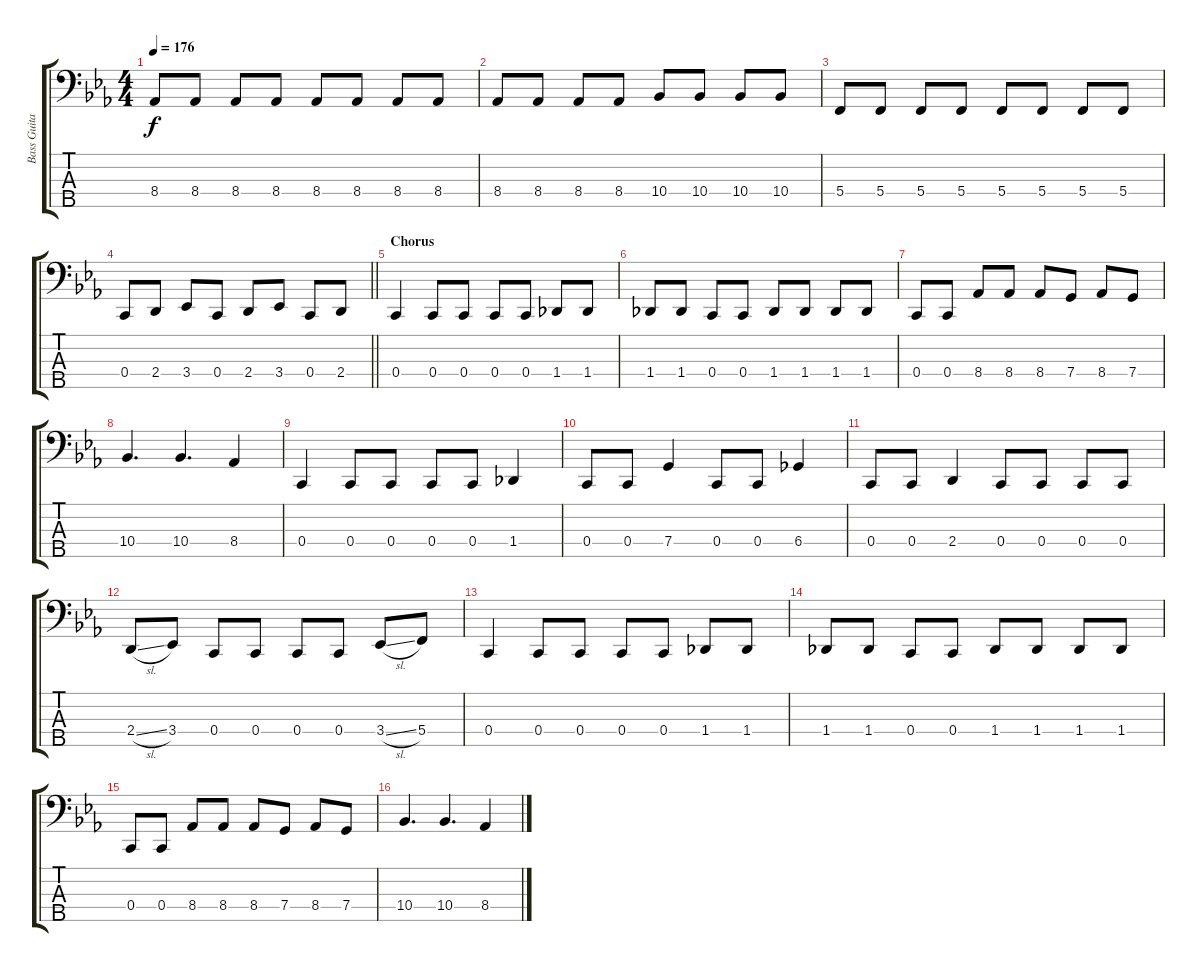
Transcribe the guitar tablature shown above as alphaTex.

\track ("Bass Guitar" "Bass Guita") {instrument electricbasspick}
\staff {score tabs}
\tuning (F2 C2 G1 C1 A0) {hide}
\ts (4 4)
\tempo 176
\clef f4
\ks eb
8.4.8{dy f} 8.4.8 8.4.8 8.4.8 8.4.8 8.4.8 8.4.8 8.4.8 |
8.4.8 8.4.8 8.4.8 8.4.8 10.4.8 10.4.8 10.4.8 10.4.8 |
5.4.8 5.4.8 5.4.8 5.4.8 5.4.8 5.4.8 5.4.8 5.4.8 |
\barLineRight lightlight
0.4.8 2.4.8 3.4.8 0.4.8 2.4.8 3.4.8 0.4.8 2.4.8 |
\section ("" "Chorus")
0.4.4 0.4.8 0.4.8 0.4.8 0.4.8 1.4.8 1.4.8 |
1.4.8 1.4.8 0.4.8 0.4.8 1.4.8 1.4.8 1.4.8 1.4.8 |
0.4.8 0.4.8 8.4.8 8.4.8 8.4.8 7.4.8 8.4.8 7.4.8 |
10.4.4{d} 10.4.4{d} 8.4.4 |
0.4.4 0.4.8 0.4.8 0.4.8 0.4.8 1.4.4 |
0.4.8 0.4.8 7.4.4 0.4.8 0.4.8 6.4.4 |
0.4.8 0.4.8 2.4.4 0.4.8 0.4.8 0.4.8 0.4.8 |
2.4{sl}.8 3.4.8 0.4.8 0.4.8 0.4.8 0.4.8 3.4{sl}.8 5.4.8 |
0.4.4 0.4.8 0.4.8 0.4.8 0.4.8 1.4.8 1.4.8 |
1.4.8 1.4.8 0.4.8 0.4.8 1.4.8 1.4.8 1.4.8 1.4.8 |
0.4.8 0.4.8 8.4.8 8.4.8 8.4.8 7.4.8 8.4.8 7.4.8 |
10.4.4{d} 10.4.4{d} 8.4.4
